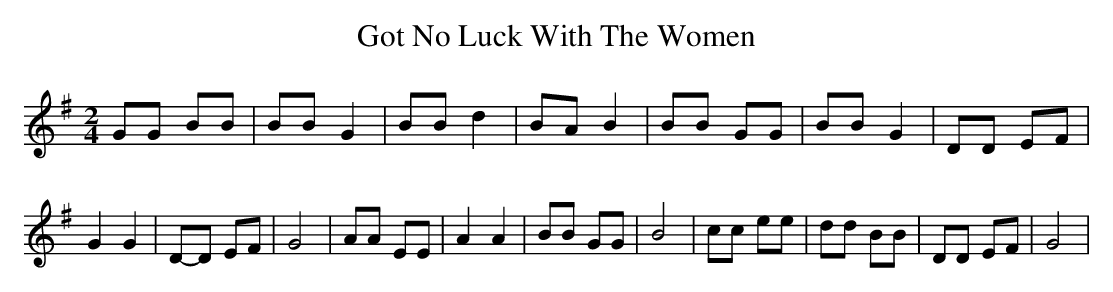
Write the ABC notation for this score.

X:1
T:Got No Luck With The Women
M:2/4
L:1/8
K:G
 GG BB| BB G2| BB d2| BA B2| BB GG| BB G2| DD EF| G2 G2|D-D EF| G4|\
 AA EE| A2 A2| BB GG| B4| cc ee| dd BB| DD EF| G4|
